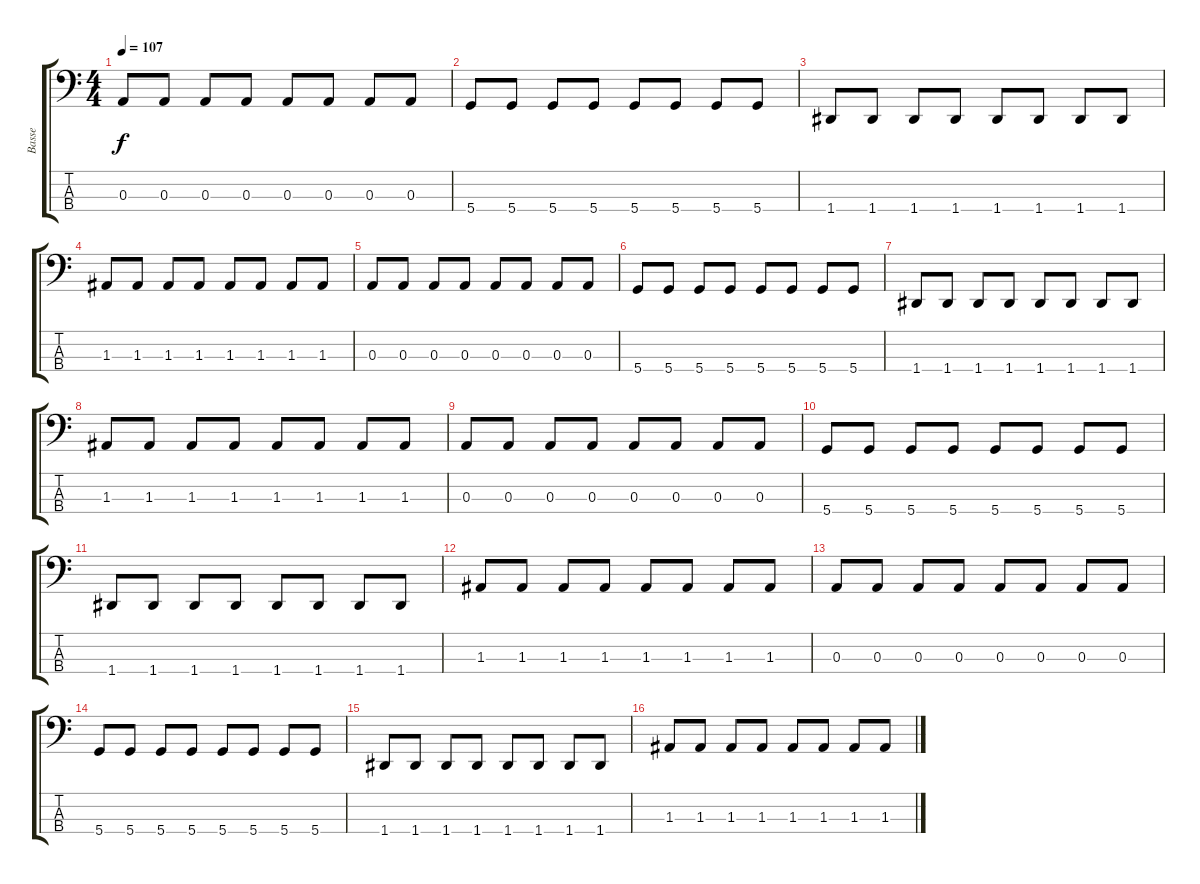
\track ("Basse" "Basse") {instrument electricbassfinger}
\staff {score tabs}
\tuning (G2 D2 A1 D1) {hide}
\ts (4 4)
\tempo 107
\clef f4
\ks c
0.3.8{dy f} 0.3.8 0.3.8 0.3.8 0.3.8 0.3.8 0.3.8 0.3.8 |
5.4.8 5.4.8 5.4.8 5.4.8 5.4.8 5.4.8 5.4.8 5.4.8 |
1.4.8 1.4.8 1.4.8 1.4.8 1.4.8 1.4.8 1.4.8 1.4.8 |
1.3.8 1.3.8 1.3.8 1.3.8 1.3.8 1.3.8 1.3.8 1.3.8 |
0.3.8 0.3.8 0.3.8 0.3.8 0.3.8 0.3.8 0.3.8 0.3.8 |
5.4.8 5.4.8 5.4.8 5.4.8 5.4.8 5.4.8 5.4.8 5.4.8 |
1.4.8 1.4.8 1.4.8 1.4.8 1.4.8 1.4.8 1.4.8 1.4.8 |
1.3.8 1.3.8 1.3.8 1.3.8 1.3.8 1.3.8 1.3.8 1.3.8 |
0.3.8 0.3.8 0.3.8 0.3.8 0.3.8 0.3.8 0.3.8 0.3.8 |
5.4.8 5.4.8 5.4.8 5.4.8 5.4.8 5.4.8 5.4.8 5.4.8 |
1.4.8 1.4.8 1.4.8 1.4.8 1.4.8 1.4.8 1.4.8 1.4.8 |
1.3.8 1.3.8 1.3.8 1.3.8 1.3.8 1.3.8 1.3.8 1.3.8 |
0.3.8 0.3.8 0.3.8 0.3.8 0.3.8 0.3.8 0.3.8 0.3.8 |
5.4.8 5.4.8 5.4.8 5.4.8 5.4.8 5.4.8 5.4.8 5.4.8 |
1.4.8 1.4.8 1.4.8 1.4.8 1.4.8 1.4.8 1.4.8 1.4.8 |
1.3.8 1.3.8 1.3.8 1.3.8 1.3.8 1.3.8 1.3.8 1.3.8
